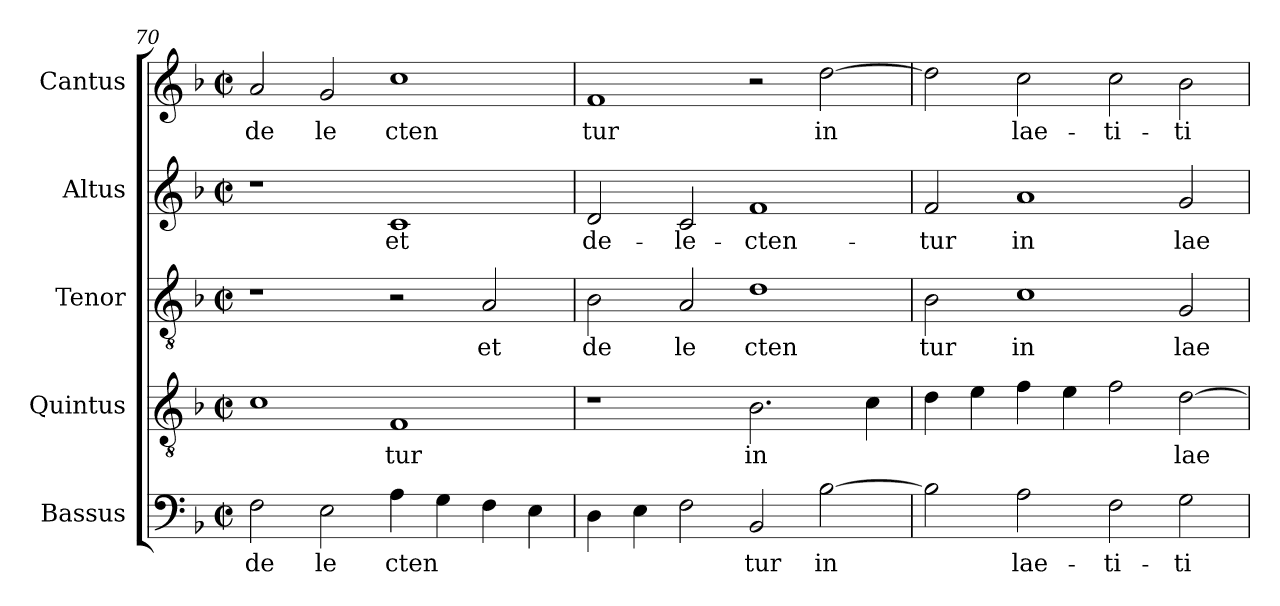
**kern	**text	**kern	**text	**kern	**text	**kern	**text	**kern	**text
*part5	*part5	*part4	*part4	*part3	*part3	*part2	*part2	*part1	*part1
*staff5	*staff5	*staff4	*staff4	*staff3	*staff3	*staff2	*staff2	*staff1	*staff1
*I"Bassus	*	*I"Quintus	*	*I"Tenor	*	*I"Altus	*	*I"Cantus	*
*I'Bassus	*	*I'Quintus	*	*I'Tenor	*	*I'Altus	*	*I'Cantus	*
*clefF4	*	*clefGv2	*	*clefGv2	*	*clefG2	*	*clefG2	*
*k[b-]	*	*k[b-]	*	*k[b-]	*	*k[b-]	*	*k[b-]	*
*F:	*	*F:	*	*F:	*	*F:	*	*F:	*
*M2/2	*	*M2/2	*	*M2/2	*	*M2/2	*	*M2/2	*
*met(c|)	*	*met(c|)	*	*met(c|)	*	*met(c|)	*	*met(c|)	*
=70	=70	=70	=70	=70	=70	=70	=70	=70	=70
!	!LO:LY:b:cj	!	!LO:LY:b:cj	!	!	!	!	!	!LO:LY:b:cj
2F\	de	1c	.	1r	.	1r	.	2a/	de
!	!LO:LY:b:cj	!	!	!	!	!	!	!	!LO:LY:b:cj
2E\	le	.	.	.	.	.	.	2g/	le
!	!LO:LY:b:cj	!	!LO:LY:b:cj	!	!	!	!LO:LY:b:cj	!	!LO:LY:b:cj
4A\	cten	1F	tur	2r	.	1c	et	1cc	cten
!	!LO:LY:b:cj	!	!	!	!	!	!	!	!
4G\	.	.	.	.	.	.	.	.	.
!	!LO:LY:b:cj	!	!	!	!LO:LY:b:cj	!	!	!	!
4F\	.	.	.	2A/	et	.	.	.	.
!	!LO:LY:b:cj	!	!	!	!	!	!	!	!
4E\	.	.	.	.	.	.	.	.	.
=71	=71	=71	=71	=71	=71	=71	=71	=71	=71
!	!LO:LY:b:cj	!	!	!	!LO:LY:b:cj	!	!LO:LY:b:cj	!	!LO:LY:b:cj
4D\	.	1r	.	2B-\	de	2d/	de-	1f	tur
!	!LO:LY:b:cj	!	!	!	!	!	!	!	!
4E\	.	.	.	.	.	.	.	.	.
!	!LO:LY:b:cj	!	!	!	!LO:LY:b:cj	!	!LO:LY:b:cj	!	!
2F\	.	.	.	2A/	le	2c/	-le-	.	.
!	!LO:LY:b:cj	!	!LO:LY:b:cj	!	!LO:LY:b:cj	!	!LO:LY:b:cj	!	!
2BB-/	tur	2.B-\	in	1d	cten	1f	-cten-	2r	.
!	!LO:LY:b:cj	!	!	!	!	!	!	!	!LO:LY:b:cj
[<2B-\	in	.	.	.	.	.	.	[<2dd\	in
!	!	!	!LO:LY:b:cj	!	!	!	!	!	!
.	.	4c\	.	.	.	.	.	.	.
!!LO:LB:g=z
=72	=72	=72	=72	=72	=72	=72	=72	=72	=72
!	!LO:LY:b:cj	!	!LO:LY:b:cj	!	!LO:LY:b:cj	!	!LO:LY:b:cj	!	!LO:LY:b:cj
2B-\]	.	4d\	.	2B-\	tur	2f/	-tur	2dd\]	.
!	!	!	!LO:LY:b:cj	!	!	!	!	!	!
.	.	4e\	.	.	.	.	.	.	.
!	!LO:LY:b:cj	!	!LO:LY:b:cj	!	!LO:LY:b:cj	!	!LO:LY:b:cj	!	!LO:LY:b:cj
2A\	lae-	4f\	.	1c	in	1a	in	2cc\	lae-
!	!	!	!LO:LY:b:cj	!	!	!	!	!	!
.	.	4e\	.	.	.	.	.	.	.
!	!LO:LY:b:cj	!	!LO:LY:b:cj	!	!	!	!	!	!LO:LY:b:cj
2F\	-ti-	2f\	.	.	.	.	.	2cc\	-ti-
!	!LO:LY:b:cj	!	!LO:LY:b:cj	!	!LO:LY:b:cj	!	!LO:LY:b:cj	!	!LO:LY:b:cj
2G\	-ti-	[>2d\	lae	2G/	lae-	2g/	lae-	2b-\	-ti-
=	=	=	=	=	=	=	=	=	=
*-	*-	*-	*-	*-	*-	*-	*-	*-	*-
